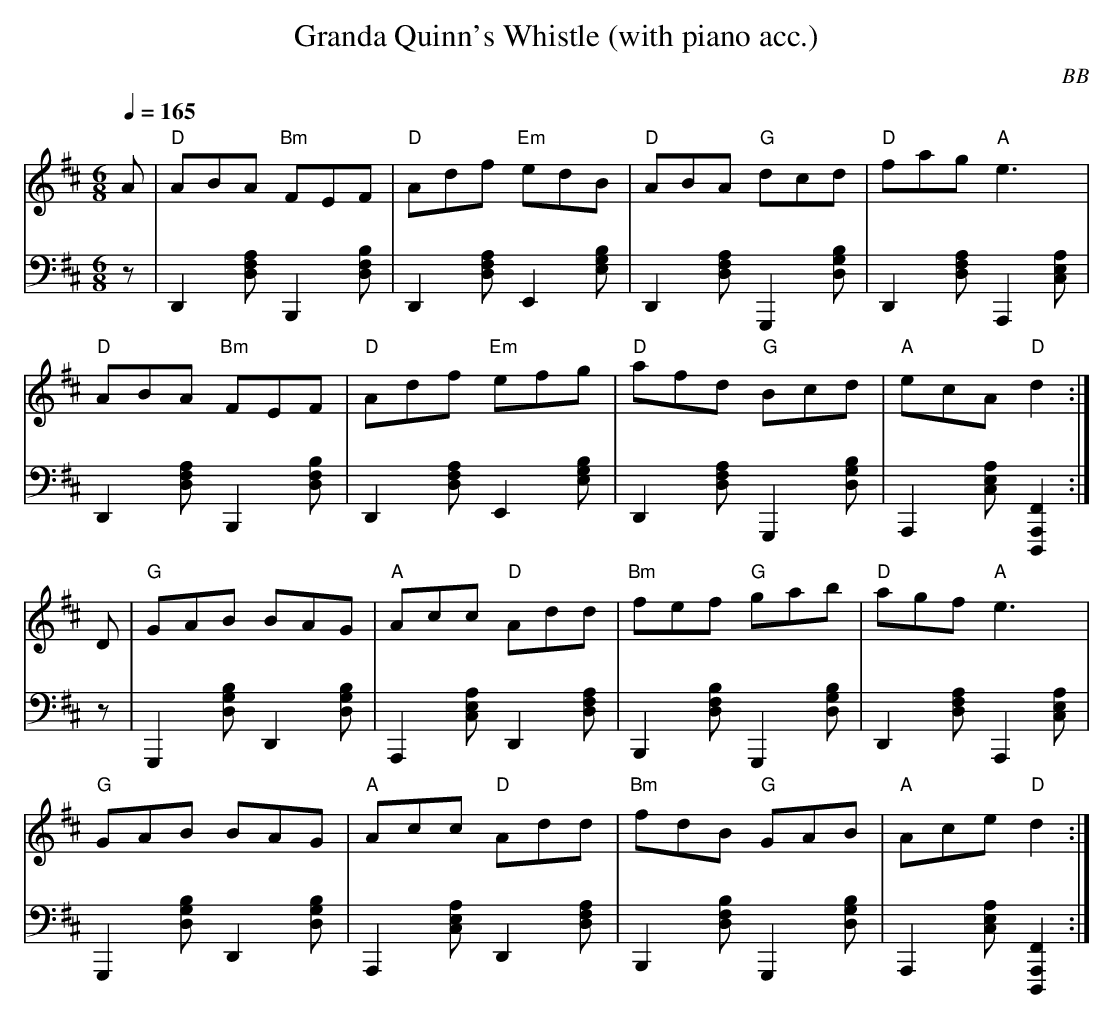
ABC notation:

X:1
T: Granda Quinn's Whistle (with piano acc.)
C: BB
L: 1/8
M: 6/8
Q: 1/4=165
V: 1 program 1 73
V: 2 bass volume=70 program 1 01 m=D
K: D
[V:1] A|"D"ABA "Bm"FEF|"D"Adf "Em"edB|"D"ABA "G"dcd|"D"fag "A"e3|
[V:2] z|D,2[AFD]B,,2[BDF]|D,2[AFD]E,2[EGB]|D,2[AFD]G,,2[GBD]|D,2[AFD]A,,2[ACE]|
[V:1] "D"ABA "Bm"FEF|"D"Adf "Em"efg|"D"afd "G"Bcd|"A"ecA "D"d2 :|
[V:2] D,2[AFD]B,,2[BDF]|D,2[AFD]E,2[EGB]|D,2[AFD]G,,2[GBD]|A,,2[ACE][D,,2A,,2F,2]:|
[V:1] D|"G"GAB BAG|"A"Acc "D"Add|"Bm"fef "G"gab|"D"agf "A"e3|
[V:2] z|G,,2[GBD]D,2[GBD]|A,,2[ACE]D,2[AFD]|B,,2[BDF]G,,2[GBD]|D,2[AFD]A,,2[ACE]|
[V:1] "G"GAB BAG|"A"Acc "D"Add|"Bm"fdB "G"GAB|"A"Ace "D"d2 :|
[V:2] G,,2[GBD]D,2[GBD]|A,,2[ACE]D,2[AFD]|B,,2[BDF]G,,2[GBD]|A,,2[ACE][D,,2A,,2F,2]:|
